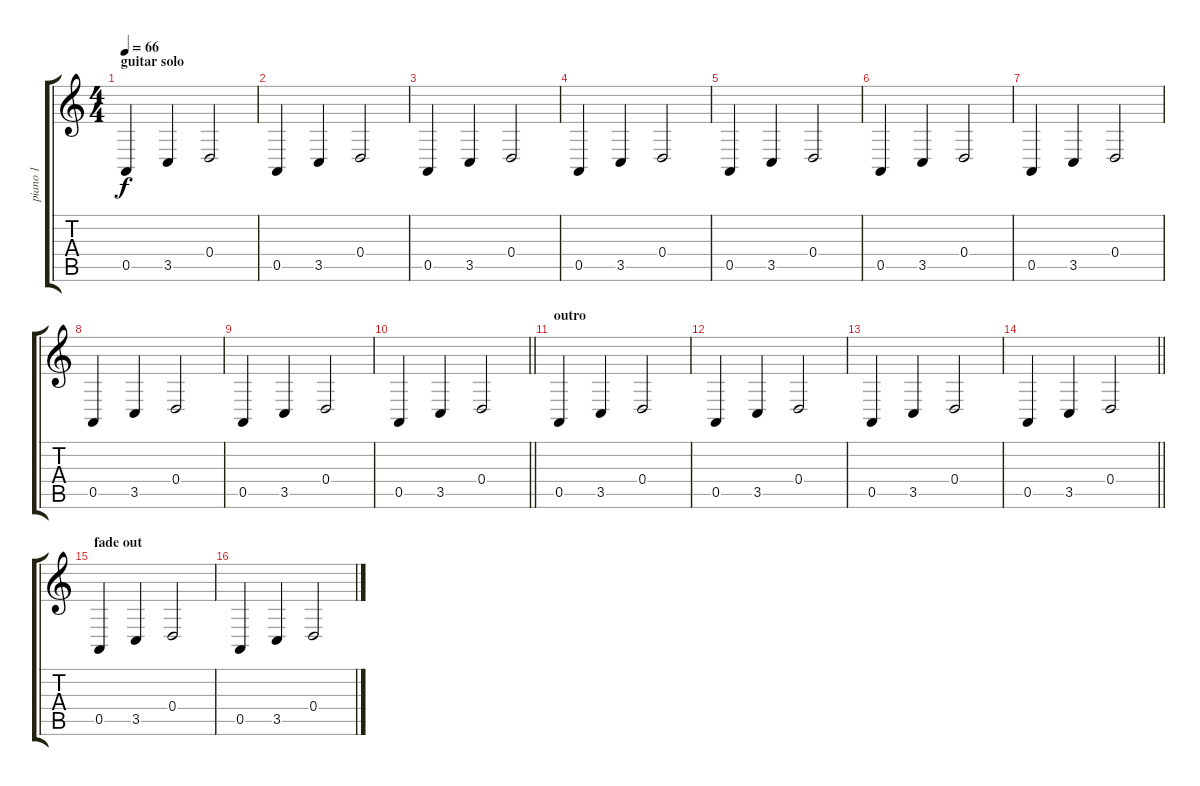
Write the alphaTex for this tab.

\track ("piano 1" "piano 1") {instrument brightacousticpiano}
\staff {score tabs}
\tuning (E4 B3 G3 D3 A2 E2) {hide}
\ts (4 4)
\section ("" "guitar solo")
\tempo 66
\clef g2
\ks c
0.5.4{dy f volume 14} 3.5.4 0.4.2 |
0.5.4 3.5.4 0.4.2 |
0.5.4 3.5.4 0.4.2 |
0.5.4 3.5.4 0.4.2 |
0.5.4 3.5.4 0.4.2 |
0.5.4 3.5.4 0.4.2 |
0.5.4 3.5.4 0.4.2 |
0.5.4 3.5.4 0.4.2 |
0.5.4 3.5.4 0.4.2 |
\barLineRight lightlight
0.5.4 3.5.4 0.4.2 |
\section ("" "outro")
0.5.4 3.5.4 0.4.2 |
0.5.4 3.5.4 0.4.2 |
0.5.4 3.5.4 0.4.2 |
\barLineRight lightlight
0.5.4 3.5.4 0.4.2 |
\section ("" "fade out")
0.5.4 3.5.4 0.4.2 |
0.5.4 3.5.4 0.4.2
